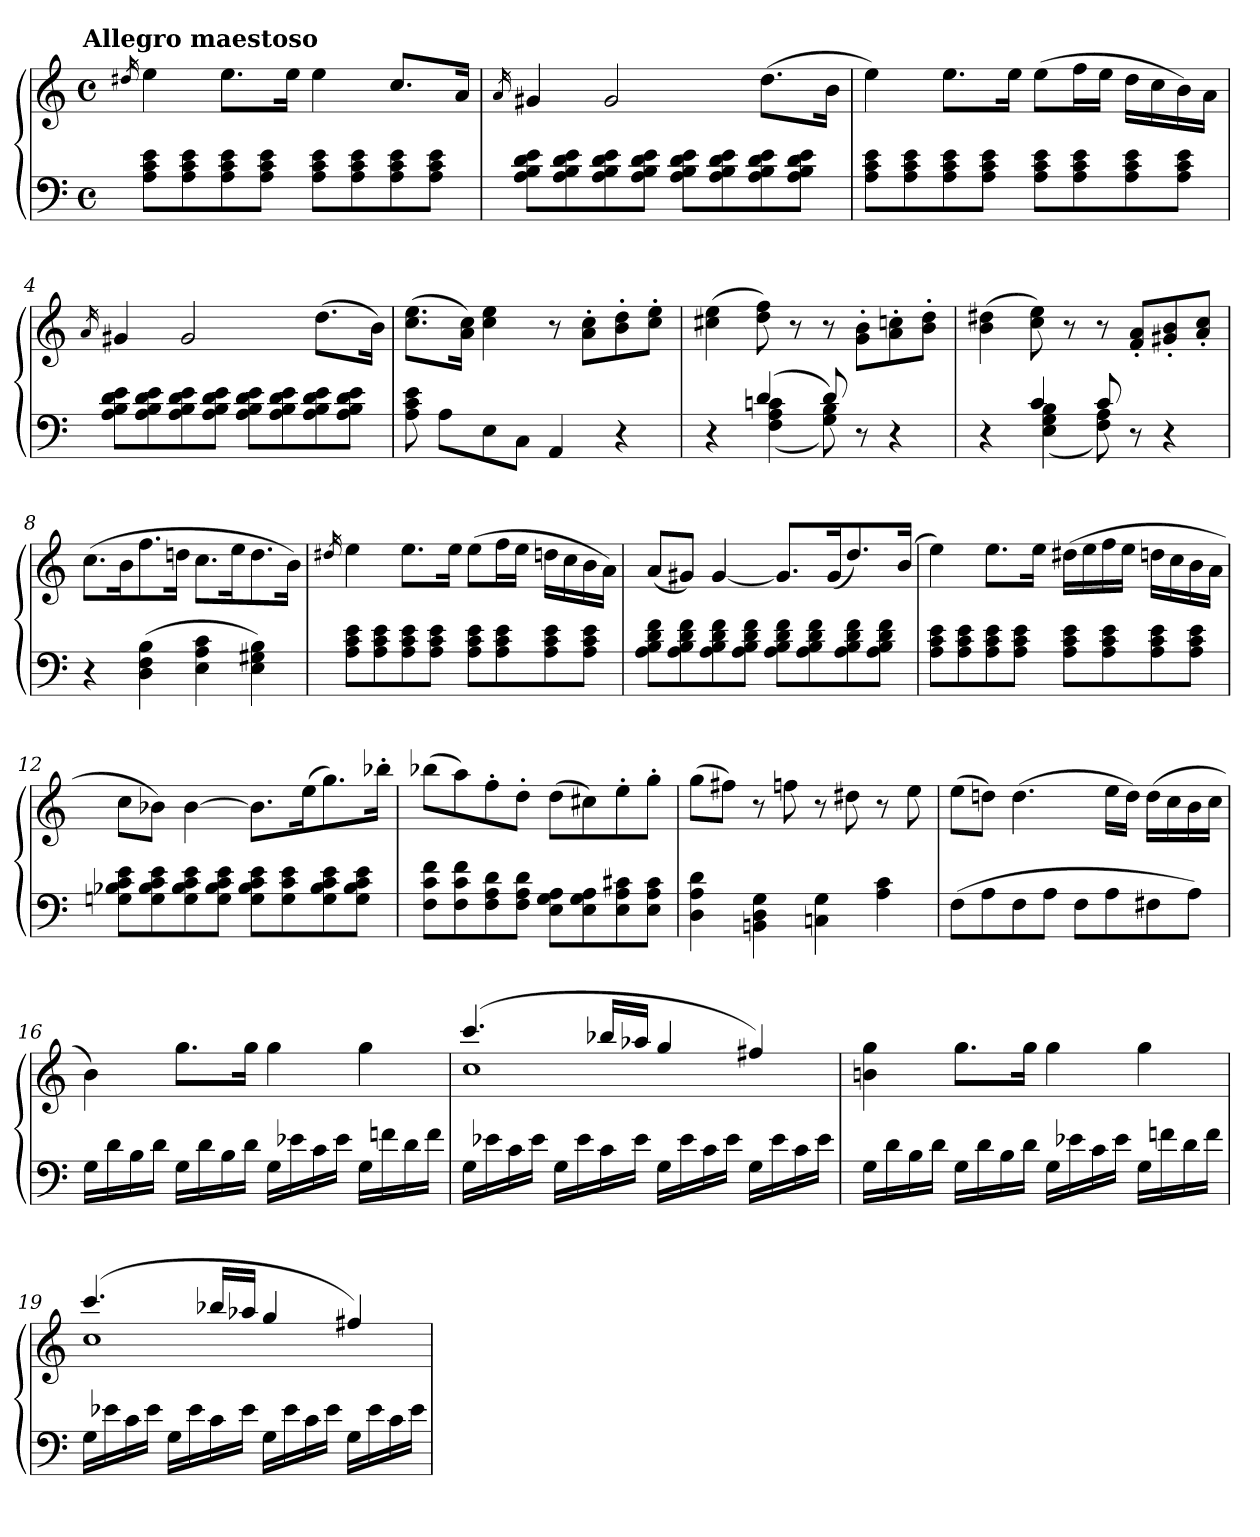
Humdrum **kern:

**kern	**kern
*part1	*part1
*staff2	*staff1
*clefF4	*clefG2
*k[]	*k[]
*a:	*a:
!!LO:TX:omd:t=Allegro maestoso
*M4/4	*M4/4
*met(c)	*met(c)
*MM120	*MM120
=1	=1
.	16qdd#X/
8A\ 8c\ 8e\L	4ee\
8A\ 8c\ 8e\	.
8A\ 8c\ 8e\	8.ee\L
8A\ 8c\ 8e\J	.
.	16ee\Jk
8A\ 8c\ 8e\L	4ee\
8A\ 8c\ 8e\	.
8A\ 8c\ 8e\	8.cc/L
8A\ 8c\ 8e\J	.
.	16a/Jk
=2	=2
.	16qa/
8A\ 8B\ 8d\ 8e\L	4g#X/
8A\ 8B\ 8d\ 8e\	.
8A\ 8B\ 8d\ 8e\	2g#/
8A\ 8B\ 8d\ 8e\J	.
8A\ 8B\ 8d\ 8e\L	.
8A\ 8B\ 8d\ 8e\	.
8A\ 8B\ 8d\ 8e\	(8.dd\L
8A\ 8B\ 8d\ 8e\J	.
.	16b\Jk
=3	=3
8A\ 8c\ 8e\L	4ee\)
8A\ 8c\ 8e\	.
8A\ 8c\ 8e\	8.ee\L
8A\ 8c\ 8e\J	.
.	16ee\Jk
8A\ 8c\ 8e\L	(8ee\L
8A\ 8c\ 8e\	16ff\L
.	16ee\JJ
8A\ 8c\ 8e\	16dd\LL
.	16cc\
8A\ 8c\ 8e\J	16b\)
.	16a\JJ
=4	=4
.	16qa/
8A\ 8B\ 8d\ 8e\L	4g#X/
8A\ 8B\ 8d\ 8e\	.
8A\ 8B\ 8d\ 8e\	2g#/
8A\ 8B\ 8d\ 8e\J	.
8A\ 8B\ 8d\ 8e\L	.
8A\ 8B\ 8d\ 8e\	.
8A\ 8B\ 8d\ 8e\	(8.dd\L
8A\ 8B\ 8d\ 8e\J	.
.	16b\Jk)
=5	=5
8A\ 8c\ 8e\	(8.cc\ 8.ee\L
8A\L	.
.	16a\ 16cc\Jk)
8E\	4cc\ 4ee\
8C\J	.
4AA/	8r
.	8a'\ 8cc'\L
4r	8b'\ 8dd'\
.	8cc'\ 8ee'\J
=6	=6
*^	*
4ryy	4r	(4cc#X\ 4ee\
(4d/	(4F\ 4A\ 4cn\	8dd\ 8ff\)
.	.	8r
8d/	8G\ 8B\))	8r
8ryy	8r	8g'\ 8b'\L
4ryy	4r	8a'\ 8ccn'\
.	.	8b'\ 8dd'\J
=7	=7	=7
4ryy	4r	(4b\ 4dd#X\
4c/	((4E\ 4G\ 4B\	8cc\ 8ee\)
.	.	8r
8c/)	8F\ 8A\)	8r
8ryy	8r	8f'/ 8a'/L
4ryy	4r	8g#X'/ 8b'/
.	.	8a'/ 8cc'/J
*v	*v	*
=8	=8
4r	(8.cc\L
.	16b\K
(4D\ 4F\ 4B\	8.ff\
.	16ddn\Jk
4E\ 4A\ 4c\	8.cc\L
.	16ee\K
4E\ 4G#X\ 4B\)	8.dd\
.	16b\Jk)
=9	=9
.	16qdd#X/
8A\ 8c\ 8e\L	4ee\
8A\ 8c\ 8e\	.
8A\ 8c\ 8e\	8.ee\L
8A\ 8c\ 8e\J	.
.	16ee\Jk
8A\ 8c\ 8e\L	(8ee\L
8A\ 8c\ 8e\	16ff\L
.	16ee\JJ
8A\ 8c\ 8e\	16ddn\LL
.	16cc\
8A\ 8c\ 8e\J	16b\
.	16a\JJ)
=10	=10
8A\ 8B\ 8d\ 8f\L	(8a/L
8A\ 8B\ 8d\ 8f\	8g#X/J)
8A\ 8B\ 8d\ 8f\	[4g#/
8A\ 8B\ 8d\ 8f\J	.
8A\ 8B\ 8d\ 8f\L	8.g#/L]
8A\ 8B\ 8d\ 8f\	.
.	(16g#/K
8A\ 8B\ 8d\ 8f\	8.dd/)
8A\ 8B\ 8d\ 8f\J	.
.	(16b/Jk
=11	=11
8A\ 8c\ 8e\L	4ee\)
8A\ 8c\ 8e\	.
8A\ 8c\ 8e\	8.ee\L
8A\ 8c\ 8e\J	.
.	16ee\Jk
8A\ 8c\ 8e\L	(16dd#X\LL
.	16ee\
8A\ 8c\ 8e\	16ff\
.	16ee\JJ
8A\ 8c\ 8e\	16ddn\LL
.	16cc\
8A\ 8c\ 8e\J	16b\
.	16a\JJ
=12	=12
8Gn\ 8B-X\ 8c\ 8e\L	8cc\L
8G\ 8B-\ 8c\ 8e\	8b-X\J)
8G\ 8B-\ 8c\ 8e\	[4b-\
8G\ 8B-\ 8c\ 8e\J	.
8G\ 8B-\ 8c\ 8e\L	8.b-\L]
8G\ 8c\ 8e\	.
.	(16ee\K
8G\ 8B-\ 8c\ 8e\	8.gg\)
8G\ 8B-\ 8c\ 8e\J	.
.	16bb-X'\Jk
=13	=13
8F\ 8c\ 8f\L	(8bb-X\L
8F\ 8c\ 8f\	8aa\)
8F\ 8A\ 8d\	8ff'\
8F\ 8A\ 8d\J	8dd'\J
8E\ 8G\ 8A\L	(8dd\L
8E\ 8G\ 8A\	8cc#X\)
8E\ 8A\ 8c#X\	8ee'\
8E\ 8A\ 8c#\J	8gg'\J
=14	=14
4D\ 4A\ 4d\	(8gg\L
.	8ff#X\J)
4BBn\ 4D\ 4G\	8r
.	8ffn\
4Cn\ 4G\	8r
.	8dd#X\
4A\ 4c\	8r
.	8ee\
=15	=15
(8F\L	(8ee\L
8A\	8ddn\J)
8F\	(4.dd\
8A\J	.
8F\L	.
8A\	16ee\LL
.	16dd\JJ)
8F#X\	(16dd\LL
.	16cc\
8A\J)	16b\
.	16cc\JJ
=16	=16
16G\LL	4b\)
16d\	.
16B\	.
16d\JJ	.
16G\LL	8.gg\L
16d\	.
16B\	.
16d\JJ	16gg\Jk
16G\LL	4gg\
16e-X\	.
16c\	.
16e-\JJ	.
16G\LL	4gg\
16fn\	.
16d\	.
16f\JJ	.
=17	=17
*	*^
16G\LL	(4.ccc/	1cc
16e-X\	.	.
16c\	.	.
16e-\JJ	.	.
16G\LL	.	.
16e-\	.	.
16c\	16bb-X/LL	.
16e-\JJ	16aa-X/JJ	.
16G\LL	4gg/	.
16e-\	.	.
16c\	.	.
16e-\JJ	.	.
16G\LL	4ff#X/)	.
16e-\	.	.
16c\	.	.
16e-\JJ	.	.
*	*v	*v
=18	=18
16G\LL	4bn\ 4gg\
16d\	.
16B\	.
16d\JJ	.
16G\LL	8.gg\L
16d\	.
16B\	.
16d\JJ	16gg\Jk
16G\LL	4gg\
16e-X\	.
16c\	.
16e-\JJ	.
16G\LL	4gg\
16fn\	.
16d\	.
16f\JJ	.
=19	=19
*	*^
16G\LL	(4.ccc/	1cc
16e-X\	.	.
16c\	.	.
16e-\JJ	.	.
16G\LL	.	.
16e-\	.	.
16c\	16bb-X/LL	.
16e-\JJ	16aa-X/JJ	.
16G\LL	4gg/	.
16e-\	.	.
16c\	.	.
16e-\JJ	.	.
16G\LL	4ff#X/)	.
16e-\	.	.
16c\	.	.
16e-\JJ	.	.
*	*v	*v
=	=
*-	*-
